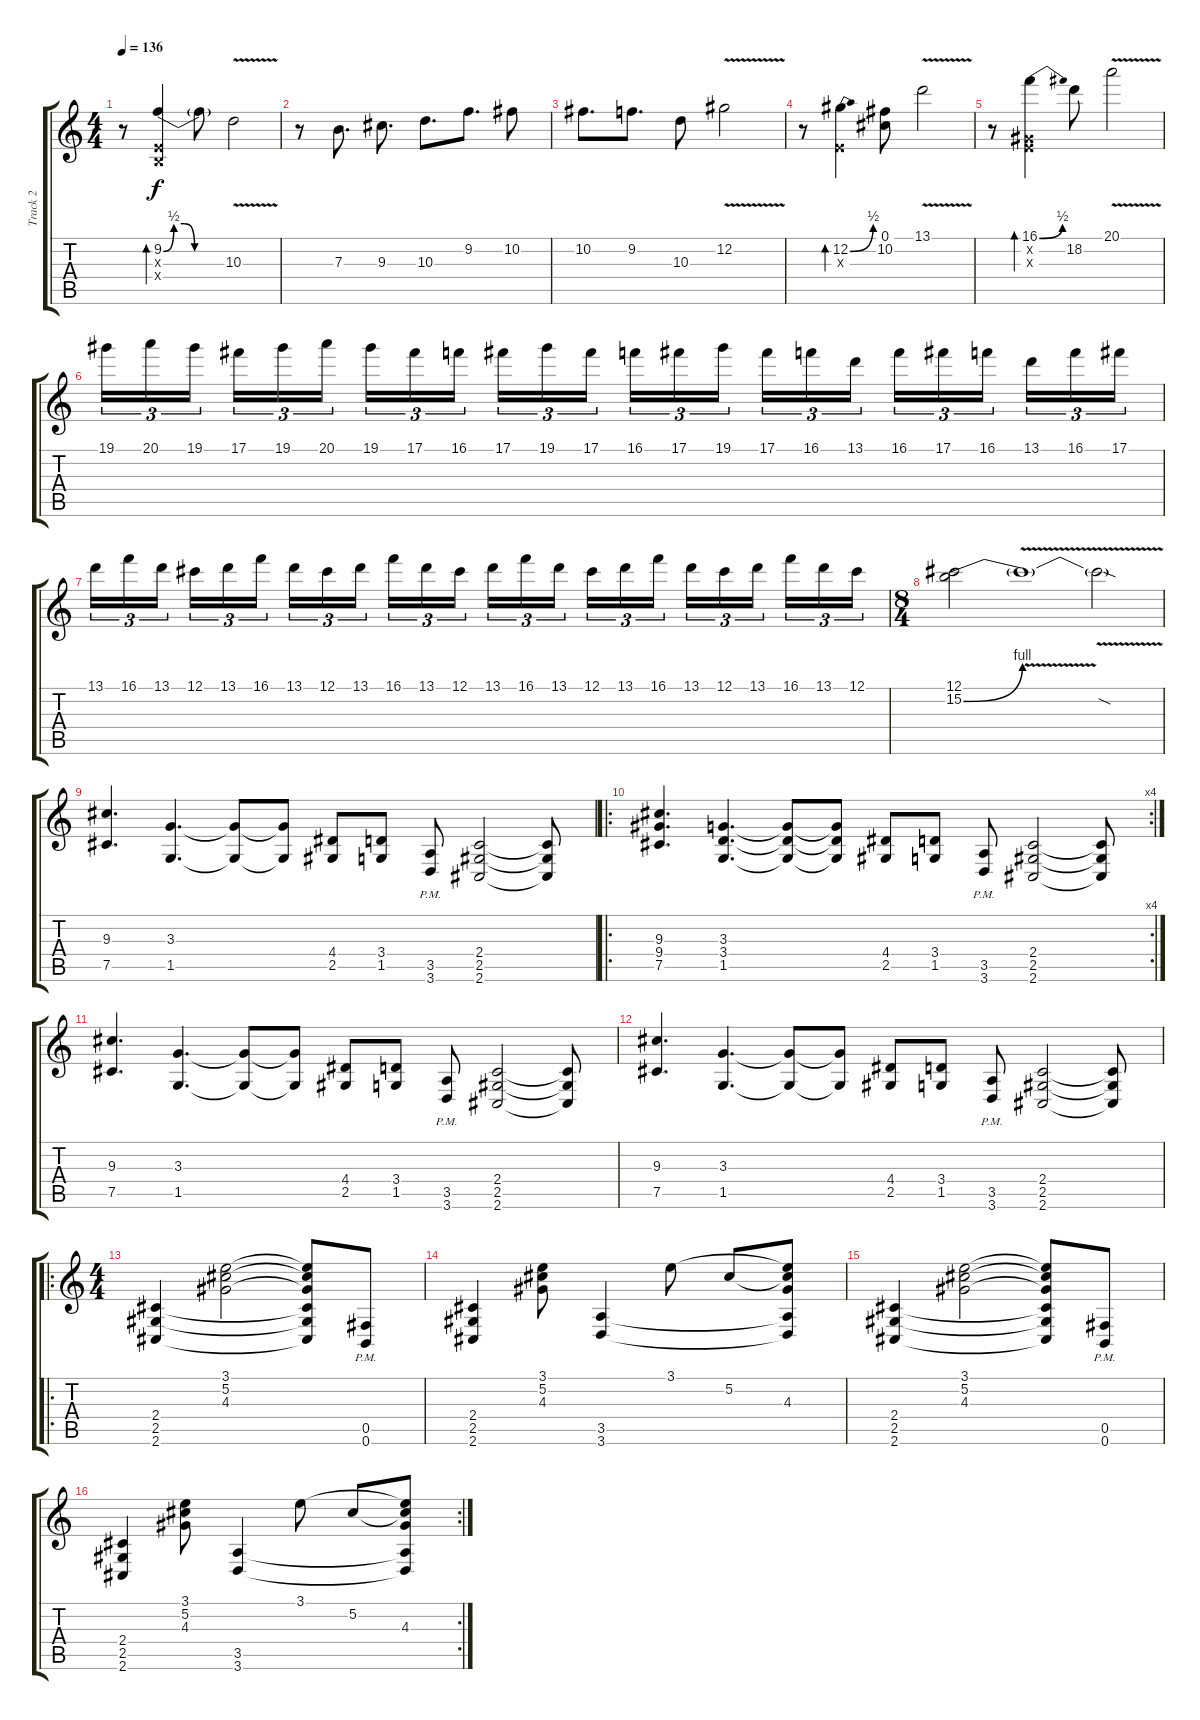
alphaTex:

\track ("Track 2" "Track 2") {instrument overdrivenguitar}
\staff {score tabs}
\tuning (Db4 Ab3 E3 B2 Gb2 B1) {hide}
\ts (4 4)
\tempo 136
\clef g2
\ks c
r.8{dy f} (9.2{be (custom 0 0 10 2 20 2 30 0 60 0)} 0.3{x} 0.4{x}).4{bd 120} 9.2{t}.8 10.3{v}.2 |
r.8 7.3.8{d} 9.3.8{d} 10.3.8{d} 9.2.8{d} 10.2.8 |
10.2.8{d} 9.2.8{d} 10.3.8 12.2{v}.2 |
r.8 (12.2{be (bend 0 0 60 2)} 0.3{x}).4{bd 120} (0.1 10.2).8 13.1{v}.2 |
r.8 (16.1{be (bend 0 0 60 2)} 0.2{x} 0.3{x}).4{bd 120} 18.2.8 20.1{v}.2 |
19.1.16{tu (3 2)} 20.1.16{tu (3 2)} 19.1.16{tu (3 2) beam splitsecondary} 17.1.16{tu (3 2)} 19.1.16{tu (3 2)} 20.1.16{tu (3 2)} 19.1.16{tu (3 2)} 17.1.16{tu (3 2)} 16.1.16{tu (3 2) beam splitsecondary} 17.1.16{tu (3 2)} 19.1.16{tu (3 2)} 17.1.16{tu (3 2)} 16.1.16{tu (3 2)} 17.1.16{tu (3 2)} 19.1.16{tu (3 2) beam splitsecondary} 17.1.16{tu (3 2)} 16.1.16{tu (3 2)} 13.1.16{tu (3 2)} 16.1.16{tu (3 2)} 17.1.16{tu (3 2)} 16.1.16{tu (3 2) beam splitsecondary} 13.1.16{tu (3 2)} 16.1.16{tu (3 2)} 17.1.16{tu (3 2)} |
13.1.16{tu (3 2)} 16.1.16{tu (3 2)} 13.1.16{tu (3 2) beam splitsecondary} 12.1.16{tu (3 2)} 13.1.16{tu (3 2)} 16.1.16{tu (3 2)} 13.1.16{tu (3 2)} 12.1.16{tu (3 2)} 13.1.16{tu (3 2) beam splitsecondary} 16.1.16{tu (3 2)} 13.1.16{tu (3 2)} 12.1.16{tu (3 2)} 13.1.16{tu (3 2)} 16.1.16{tu (3 2)} 13.1.16{tu (3 2) beam splitsecondary} 12.1.16{tu (3 2)} 13.1.16{tu (3 2)} 16.1.16{tu (3 2)} 13.1.16{tu (3 2)} 12.1.16{tu (3 2)} 13.1.16{tu (3 2) beam splitsecondary} 16.1.16{tu (3 2)} 13.1.16{tu (3 2)} 12.1.16{tu (3 2)} |
\ts (8 4)
(12.1 15.2{be (bend 0 0 60 4)}).2 15.2{v t}.1 15.2{sod t}.2 |
(9.3 7.5).4{d} (3.3 1.5).4{d} (3.3{t} 1.5{t}).8 (3.3{t} 1.5{t}).8 (4.4 2.5).8 (3.4 1.5).8 (3.5{pm} 3.6{pm}).8 (2.4 2.5 2.6).2 (2.4{t} 2.5{t} 2.6{t}).8 |
\ro
\rc 4
(9.3 9.4 7.5).4{d} (3.3 3.4 1.5).4{d} (3.3{t} 3.4{t} 1.5{t}).8 (3.3{t} 3.4{t} 1.5{t}).8 (4.4 2.5).8 (3.4 1.5).8 (3.5{pm} 3.6{pm}).8 (2.4 2.5 2.6).2 (2.4{t} 2.5{t} 2.6{t}).8 |
(9.3 7.5).4{d} (3.3 1.5).4{d} (3.3{t} 1.5{t}).8 (3.3{t} 1.5{t}).8 (4.4 2.5).8 (3.4 1.5).8 (3.5{pm} 3.6{pm}).8 (2.4 2.5 2.6).2 (2.4{t} 2.5{t} 2.6{t}).8 |
(9.3 7.5).4{d} (3.3 1.5).4{d} (3.3{t} 1.5{t}).8 (3.3{t} 1.5{t}).8 (4.4 2.5).8 (3.4 1.5).8 (3.5{pm} 3.6{pm}).8 (2.4 2.5 2.6).2 (2.4{t} 2.5{t} 2.6{t}).8 |
\ro
\ts (4 4)
(2.4 2.5 2.6).4 (3.1 5.2 4.3).2 (3.1{t} 5.2{t} 4.3{t} 2.4{t} 2.5{t} 2.6{t}).8 (0.5{pm} 0.6{pm}).8 |
(2.4 2.5 2.6).4 (3.1 5.2 4.3).8 (3.5 3.6).4 3.1.8 5.2.8 (3.1{t} 5.2{t} 4.3 3.5{t} 3.6{t}).8 |
(2.4 2.5 2.6).4 (3.1 5.2 4.3).2 (3.1{t} 5.2{t} 4.3{t} 2.4{t} 2.5{t} 2.6{t}).8 (0.5{pm} 0.6{pm}).8 |
\rc 2
(2.4 2.5 2.6).4 (3.1 5.2 4.3).8 (3.5 3.6).4 3.1.8 5.2.8 (3.1{t} 5.2{t} 4.3 3.5{t} 3.6{t}).8
